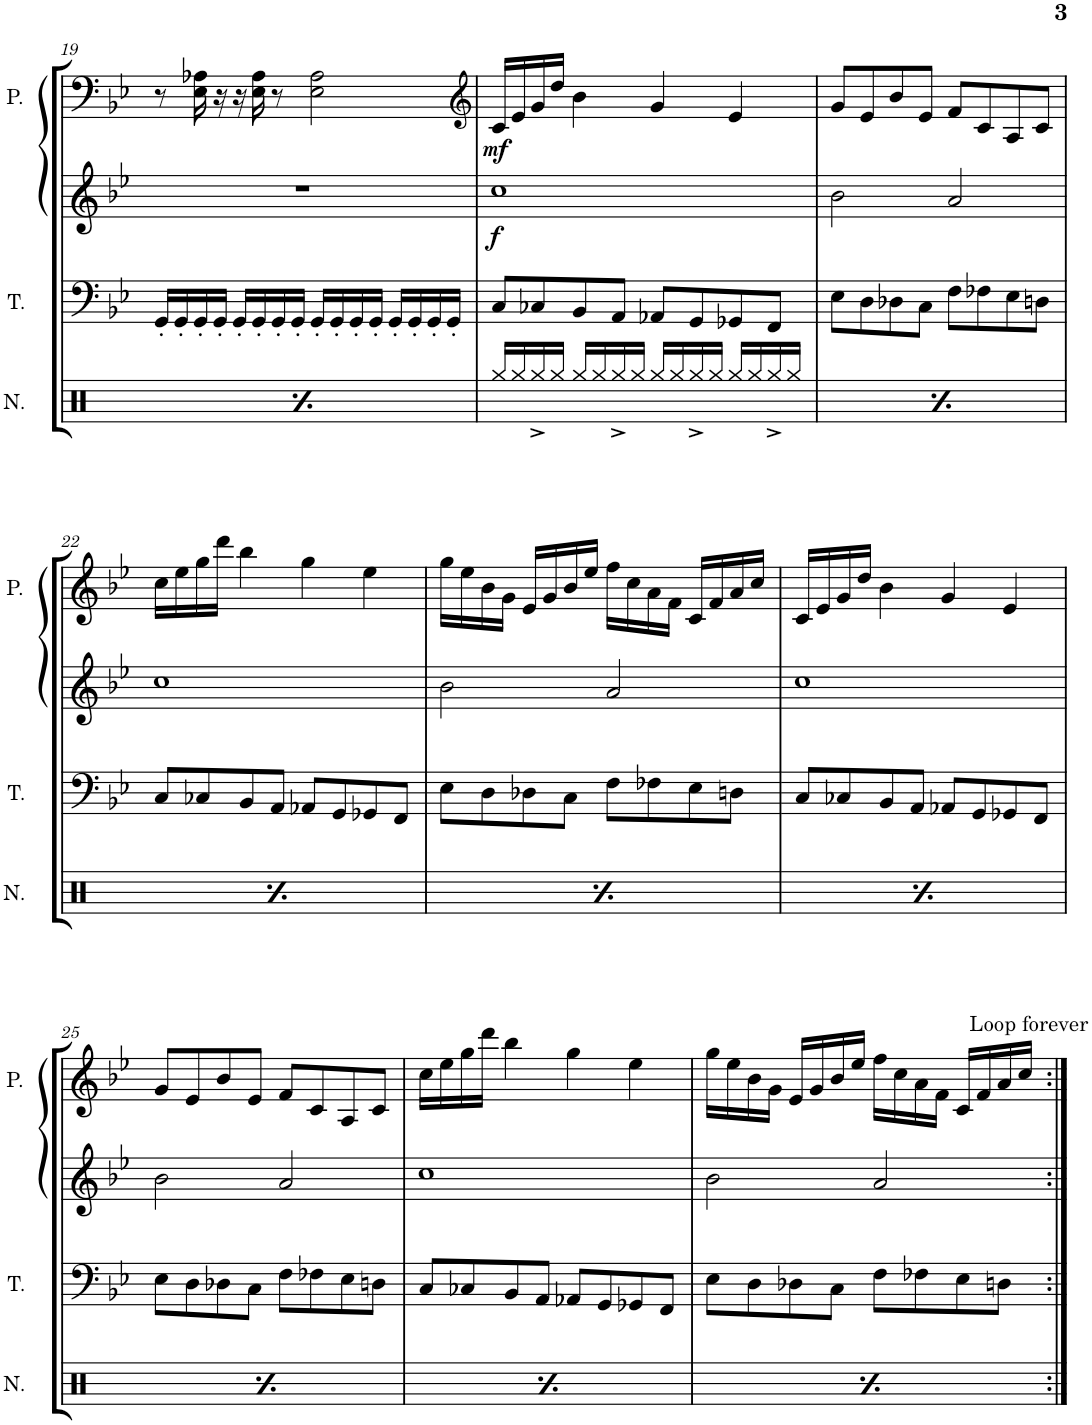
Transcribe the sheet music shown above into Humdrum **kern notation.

**kern	**kern	**kern	**dynam	**kern	**dynam
*part4	*part3	*part2	*part2	*part1	*part1
*staff4	*staff3	*staff2	*staff2	*staff1	*staff1
*I"Noise	*I"Triangle	*I"Square Synthesizer	*	*I"Pulse	*
*I'N.	*I'T.	*	*	*I'P.	*
!!LO:PB:g=z
*clefX	*clefF4	*clefG2	*	*clefF4	*
*k[]	*k[b-e-]	*k[b-e-]	*	*k[b-e-]	*
*M4/4	*M4/4	*M4/4	*	*M4/4	*
*met(c)	*met(c)	*met(c)	*	*met(c)	*
=19	=19	=19	=19	=19	=19
16Rgg/LL	16GG'/LL	1r	.	8r	.
16Rgg/	16GG'/	.	.	.	.
16Rgg^/	16GG'/	.	.	16E-\ 16A-X\	.
16Rgg/JJ	16GG'/JJ	.	.	16r	.
16Rgg/LL	16GG'/LL	.	.	16r	.
16Rgg^/	16GG'/	.	.	16E-\ 16A-\	.
16Rgg/	16GG'/	.	.	8r	.
16Rgg/JJ	16GG'/JJ	.	.	.	.
16Rgg^/LL	16GG'/LL	.	.	2E-\ 2A-\	.
16Rgg/	16GG'/	.	.	.	.
16Rgg/	16GG'/	.	.	.	.
16Rgg/JJ	16GG'/JJ	.	.	.	.
16Rgg^/LL	16GG'/LL	.	.	.	.
16Rgg^/	16GG'/	.	.	.	.
16Rgg^/	16GG'/	.	.	.	.
16Rgg^/JJ	16GG'/JJ	.	.	.	.
=20	=20	=20	=20	=20	=20
*	*	*	*	*clefG2	*
!	!	!	!LO:DY:b	!	!LO:DY:b
16Rgg/LL	8C/L	1cc	f	16c/LL	mf
16Rgg/	.	.	.	16e-/	.
16Rgg^/	8C-X/	.	.	16g/	.
16Rgg/JJ	.	.	.	16dd/JJ	.
16Rgg/LL	8BB-/	.	.	4b-\	.
16Rgg/	.	.	.	.	.
16Rgg^/	8AA/J	.	.	.	.
16Rgg/JJ	.	.	.	.	.
16Rgg/LL	8AA-X/L	.	.	4g/	.
16Rgg/	.	.	.	.	.
16Rgg^/	8GG/	.	.	.	.
16Rgg/JJ	.	.	.	.	.
16Rgg/LL	8GG-X/	.	.	4e-/	.
16Rgg/	.	.	.	.	.
16Rgg^/	8FF/J	.	.	.	.
16Rgg/JJ	.	.	.	.	.
=21	=21	=21	=21	=21	=21
16Rgg/LL	8E-\L	2b-\	.	8g/L	.
16Rgg/	.	.	.	.	.
16Rgg^/	8D\	.	.	8e-/	.
16Rgg/JJ	.	.	.	.	.
16Rgg/LL	8D-X\	.	.	8b-/	.
16Rgg/	.	.	.	.	.
16Rgg^/	8C\J	.	.	8e-/J	.
16Rgg/JJ	.	.	.	.	.
16Rgg/LL	8F\L	2a/	.	8f/L	.
16Rgg/	.	.	.	.	.
16Rgg^/	8F-X\	.	.	8c/	.
16Rgg/JJ	.	.	.	.	.
16Rgg/LL	8E-\	.	.	8A/	.
16Rgg/	.	.	.	.	.
16Rgg^/	8Dn\J	.	.	8c/J	.
16Rgg/JJ	.	.	.	.	.
!!LO:LB:g=z
=22	=22	=22	=22	=22	=22
16Rgg/LL	8C/L	1cc	.	16cc\LL	.
16Rgg/	.	.	.	16ee-\	.
16Rgg^/	8C-X/	.	.	16gg\	.
16Rgg/JJ	.	.	.	16ddd\JJ	.
16Rgg/LL	8BB-/	.	.	4bb-\	.
16Rgg/	.	.	.	.	.
16Rgg^/	8AA/J	.	.	.	.
16Rgg/JJ	.	.	.	.	.
16Rgg/LL	8AA-X/L	.	.	4gg\	.
16Rgg/	.	.	.	.	.
16Rgg^/	8GG/	.	.	.	.
16Rgg/JJ	.	.	.	.	.
16Rgg/LL	8GG-X/	.	.	4ee-\	.
16Rgg/	.	.	.	.	.
16Rgg^/	8FF/J	.	.	.	.
16Rgg/JJ	.	.	.	.	.
=23	=23	=23	=23	=23	=23
16Rgg/LL	8E-\L	2b-\	.	16gg\LL	.
16Rgg/	.	.	.	16ee-\	.
16Rgg^/	8D\	.	.	16b-\	.
16Rgg/JJ	.	.	.	16g\JJ	.
16Rgg/LL	8D-X\	.	.	16e-/LL	.
16Rgg/	.	.	.	16g/	.
16Rgg^/	8C\J	.	.	16b-/	.
16Rgg/JJ	.	.	.	16ee-/JJ	.
16Rgg/LL	8F\L	2a/	.	16ff\LL	.
16Rgg/	.	.	.	16cc\	.
16Rgg^/	8F-X\	.	.	16a\	.
16Rgg/JJ	.	.	.	16f\JJ	.
16Rgg/LL	8E-\	.	.	16c/LL	.
16Rgg/	.	.	.	16f/	.
16Rgg^/	8Dn\J	.	.	16a/	.
16Rgg/JJ	.	.	.	16cc/JJ	.
=24	=24	=24	=24	=24	=24
16Rgg/LL	8C/L	1cc	.	16c/LL	.
16Rgg/	.	.	.	16e-/	.
16Rgg^/	8C-X/	.	.	16g/	.
16Rgg/JJ	.	.	.	16dd/JJ	.
16Rgg/LL	8BB-/	.	.	4b-\	.
16Rgg/	.	.	.	.	.
16Rgg^/	8AA/J	.	.	.	.
16Rgg/JJ	.	.	.	.	.
16Rgg/LL	8AA-X/L	.	.	4g/	.
16Rgg/	.	.	.	.	.
16Rgg^/	8GG/	.	.	.	.
16Rgg/JJ	.	.	.	.	.
16Rgg/LL	8GG-X/	.	.	4e-/	.
16Rgg/	.	.	.	.	.
16Rgg^/	8FF/J	.	.	.	.
16Rgg/JJ	.	.	.	.	.
!!LO:LB:g=z
=25	=25	=25	=25	=25	=25
16Rgg/LL	8E-\L	2b-\	.	8g/L	.
16Rgg/	.	.	.	.	.
16Rgg^/	8D\	.	.	8e-/	.
16Rgg/JJ	.	.	.	.	.
16Rgg/LL	8D-X\	.	.	8b-/	.
16Rgg/	.	.	.	.	.
16Rgg^/	8C\J	.	.	8e-/J	.
16Rgg/JJ	.	.	.	.	.
16Rgg/LL	8F\L	2a/	.	8f/L	.
16Rgg/	.	.	.	.	.
16Rgg^/	8F-X\	.	.	8c/	.
16Rgg/JJ	.	.	.	.	.
16Rgg/LL	8E-\	.	.	8A/	.
16Rgg/	.	.	.	.	.
16Rgg^/	8Dn\J	.	.	8c/J	.
16Rgg/JJ	.	.	.	.	.
=26	=26	=26	=26	=26	=26
16Rgg/LL	8C/L	1cc	.	16cc\LL	.
16Rgg/	.	.	.	16ee-\	.
16Rgg^/	8C-X/	.	.	16gg\	.
16Rgg/JJ	.	.	.	16ddd\JJ	.
16Rgg/LL	8BB-/	.	.	4bb-\	.
16Rgg/	.	.	.	.	.
16Rgg^/	8AA/J	.	.	.	.
16Rgg/JJ	.	.	.	.	.
16Rgg/LL	8AA-X/L	.	.	4gg\	.
16Rgg/	.	.	.	.	.
16Rgg^/	8GG/	.	.	.	.
16Rgg/JJ	.	.	.	.	.
16Rgg/LL	8GG-X/	.	.	4ee-\	.
16Rgg/	.	.	.	.	.
16Rgg^/	8FF/J	.	.	.	.
16Rgg/JJ	.	.	.	.	.
=27	=27	=27	=27	=27	=27
16Rgg/LL	8E-\L	2b-\	.	16gg\LL	.
16Rgg/	.	.	.	16ee-\	.
16Rgg^/	8D\	.	.	16b-\	.
16Rgg/JJ	.	.	.	16g\JJ	.
16Rgg/LL	8D-X\	.	.	16e-/LL	.
16Rgg/	.	.	.	16g/	.
16Rgg^/	8C\J	.	.	16b-/	.
16Rgg/JJ	.	.	.	16ee-/JJ	.
16Rgg/LL	8F\L	2a/	.	16ff\LL	.
16Rgg/	.	.	.	16cc\	.
16Rgg^/	8F-X\	.	.	16a\	.
16Rgg/JJ	.	.	.	16f\JJ	.
16Rgg/LL	8E-\	.	.	16c/LL	.
!	!	!	!	!LO:TX:a:t=Loop forever	!
16Rgg/	.	.	.	16f/	.
16Rgg^/	8Dn\J	.	.	16a/	.
16Rgg/JJ	.	.	.	16cc/JJ	.
=:|!	=:|!	=:|!	=:|!	=:|!	=:|!
*-	*-	*-	*-	*-	*-
